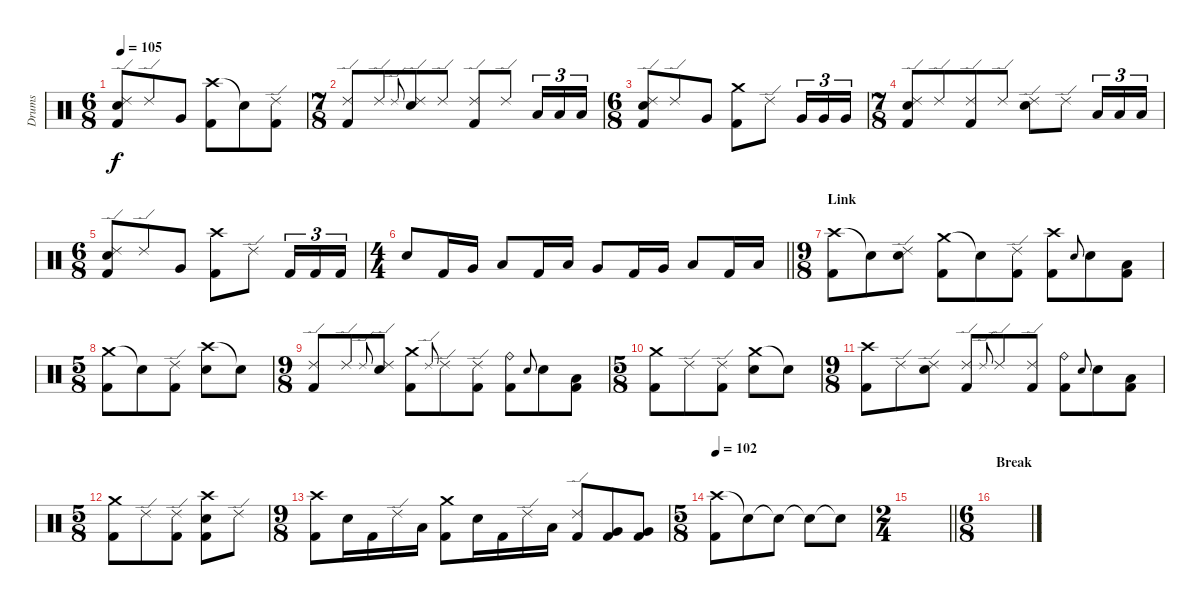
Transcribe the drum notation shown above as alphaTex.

\track ("Drums" "Drums") {instrument percussion}
\staff {score}
\articulation defaults
\ts (6 8)
\tempo 105
\clef neutral
\ks c
("Ride (edge) 2" "Snare (hit) 2" "Kick (hit) 2").8{dy f} "Ride (edge) 2".8 "Very Low Tom (hit)".8 ("Crash high (hit)" "Kick (hit) 2").8 "Snare (hit)"{t}.8 ("Ride (edge) 2" "Kick (hit) 2").8 |
\ts (7 8)
("Ride (edge) 2" "Kick (hit) 2").8 "Ride (edge) 2".8 "Ride (edge) 2".8{gr onbeat} ("Ride (edge) 2" "Snare (hit) 2").8 "Ride (edge) 2".8 ("Ride (edge) 2" "Kick (hit) 2").8 "Ride (edge) 2".8 "Low Tom (hit)".16{tu (3 2)} "Low Tom (hit)".16{tu (3 2)} "Low Tom (hit)".16{tu (3 2)} |
\ts (6 8)
("Ride (edge) 2" "Snare (hit) 2" "Kick (hit) 2").8 "Ride (edge) 2".8 "Very Low Tom (hit)".8 ("Crash medium (hit)" "Kick (hit) 2").8 "Ride (edge) 2".8 "Very Low Tom (hit)".16{tu (3 2)} "Very Low Tom (hit)".16{tu (3 2)} "Very Low Tom (hit)".16{tu (3 2)} |
\ts (7 8)
("Ride (edge) 2" "Snare (hit) 2" "Kick (hit) 2").8 "Ride (edge) 2".8 ("Ride (edge) 2" "Kick (hit) 2").8 "Ride (edge) 2".8 ("Ride (edge) 2" "Snare (hit) 2").8 "Ride (edge) 2".8 "Low Tom (hit)".16{tu (3 2)} "Low Tom (hit)".16{tu (3 2)} "Low Tom (hit)".16{tu (3 2)} |
\ts (6 8)
("Ride (edge) 2" "Snare (hit) 2" "Kick (hit) 2").8 "Ride (edge) 2".8 "Very Low Tom (hit)".8 ("Crash high (hit)" "Kick (hit) 2").8 "Ride (edge) 2".8 "Kick (hit) 2".16{tu (3 2)} "Kick (hit) 2".16{tu (3 2)} "Kick (hit) 2".16{tu (3 2)} |
\ts (4 4)
\barLineRight lightlight "Snare (hit) 2".8 "Kick (hit) 2".16 "Very Low Tom (hit)".16 "Low Floor Tom (hit)".8 "Kick (hit) 2".16 "Low Tom (hit)".16 "Very Low Tom (hit)".8 "Kick (hit) 2".16 "Very Low Tom (hit)".16 "Low Floor Tom (hit)".8 "Kick (hit) 2".16 "Low Floor Tom (hit)".16
|
\ts (9 8)
\section ("" "Link")
("Crash high (hit)" "Kick (hit) 2").8 "Snare (hit)"{t}.8 ("Ride (edge) 2" "Snare (hit) 2").8 ("Crash medium (hit)" "Kick (hit) 2").8 "Snare (hit)"{t}.8 ("Ride (edge) 2" "Kick (hit) 2").8 ("Crash high (hit)" "Kick (hit) 2").8 "Snare (hit) 2".8{gr onbeat} "Snare (hit) 2".8 ("Low Tom (hit)" "Kick (hit) 2").8 |
\ts (5 8)
("Crash medium (hit)" "Kick (hit) 2").8 "Snare (hit)"{t}.8 ("Ride (edge) 2" "Kick (hit) 2").8 ("Crash high (hit)" "Snare (hit) 2").8 "Snare (hit)"{t}.8 |
\ts (9 8)
("Ride (edge) 2" "Kick (hit) 2").8 "Ride (edge) 2".8 "Ride (edge) 2".8{gr onbeat} ("Ride (edge) 2" "Snare (hit) 2").8 ("Crash medium (hit)" "Kick (hit) 2").8 "Ride (edge) 2".8{gr onbeat} "Ride (edge) 2".8 ("Ride (edge) 2" "Kick (hit) 2").8 ("Ride (bell)" "Kick (hit) 2").8 "Snare (hit) 2".8{gr onbeat} "Snare (hit) 2".8 ("Low Tom (hit)" "Kick (hit) 2").8 |
\ts (5 8)
("Crash medium (hit)" "Kick (hit) 2").8 "Ride (edge) 2".8 ("Ride (edge) 2" "Kick (hit) 2").8 ("Crash medium (hit)" "Snare (hit) 2").8 "Snare (hit)"{t}.8 |
\ts (9 8)
("Crash high (hit)" "Kick (hit) 2").8 "Ride (edge) 2".8 ("Ride (edge) 2" "Snare (hit) 2").8 ("Ride (edge) 2" "Kick (hit) 2").8 "Ride (edge) 2".8{gr onbeat} "Ride (edge) 2".8 ("Ride (edge) 2" "Kick (hit) 2").8 ("Ride (bell)" "Kick (hit) 2").8 "Snare (hit) 2".8{gr onbeat} "Snare (hit) 2".8 ("Low Tom (hit)" "Kick (hit) 2").8 |
\ts (5 8)
("Crash medium (hit)" "Kick (hit) 2").8 "Ride (edge) 2".8 ("Ride (edge) 2" "Kick (hit) 2").8 ("Crash high (hit)" "Snare (hit) 2" "Kick (hit) 2").8 "Ride (edge) 2".8 |
\ts (9 8)
("Crash high (hit)" "Kick (hit) 2").8 "Snare (hit) 2".16 "Kick (hit) 2".16 "Ride (edge) 2".16 "Low Tom (hit)".16 ("Crash medium (hit)" "Kick (hit) 2").8 "Snare (hit) 2".16 "Kick (hit) 2".16 "Ride (edge) 2".16 "Low Tom (hit)".16 ("Ride (edge) 2" "Kick (hit) 2").8 ("Very Low Tom (hit)" "Kick (hit) 2").8 ("Very Low Tom (hit)" "Kick (hit) 2").8 |
\ts (5 8)
\tempo 102
("Crash high (hit)" "Kick (hit) 2").8 "Snare (hit)"{t}.8 "Snare (hit)"{t}.8 "Snare (hit)"{t}.8 "Snare (hit)"{t}.8 |
\ts (2 4)
\barLineRight lightlight
|
\ts (6 8)
\section ("" "Break")
